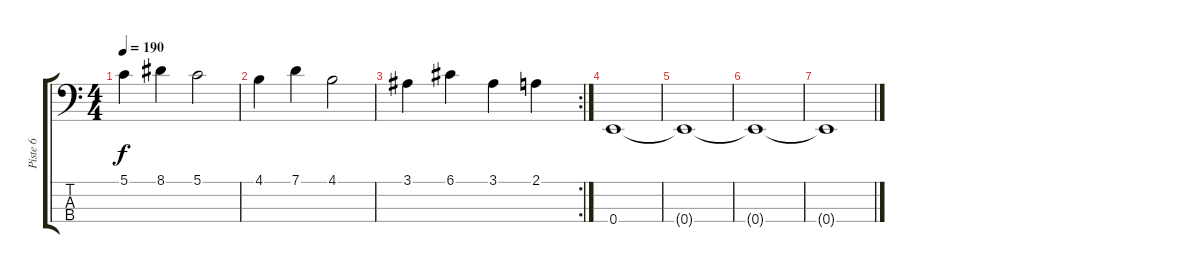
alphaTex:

\track ("Piste 6" "Piste 6") {instrument electricbassfinger}
\staff {score tabs}
\tuning (G2 D2 A1 E1) {hide}
\ts (4 4)
\tempo 190
\clef f4
\ks c
5.1.4{dy f} 8.1.4 5.1.2 |
4.1.4 7.1.4 4.1.2 |
\rc 2
3.1.4 6.1.4 3.1.4 2.1.4 |
0.4.1 |
0.4{t}.1 |
0.4{t}.1 |
0.4{t}.1
